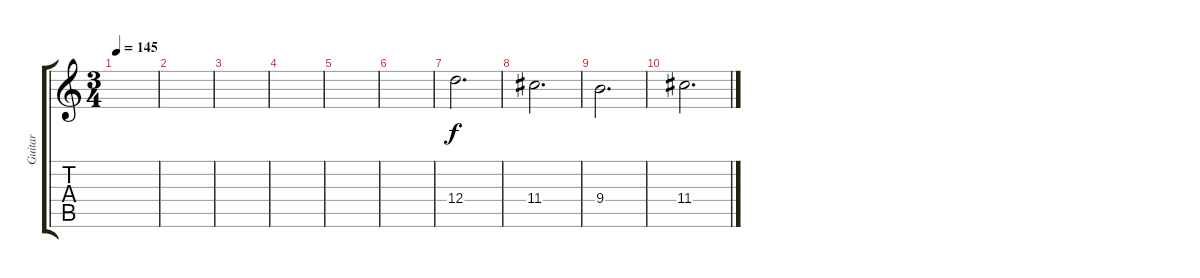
\track ("Guitar" "Guitar") {instrument acousticguitarnylon}
\staff {score tabs}
\tuning (E4 B3 G3 D3 A2 E2) {hide}
\ts (3 4)
\tempo 145
\clef g2
\ks c
|
|
|
|
|
|
12.4.2{d} |
11.4.2{d} |
9.4.2{d} |
11.4.2{d}
